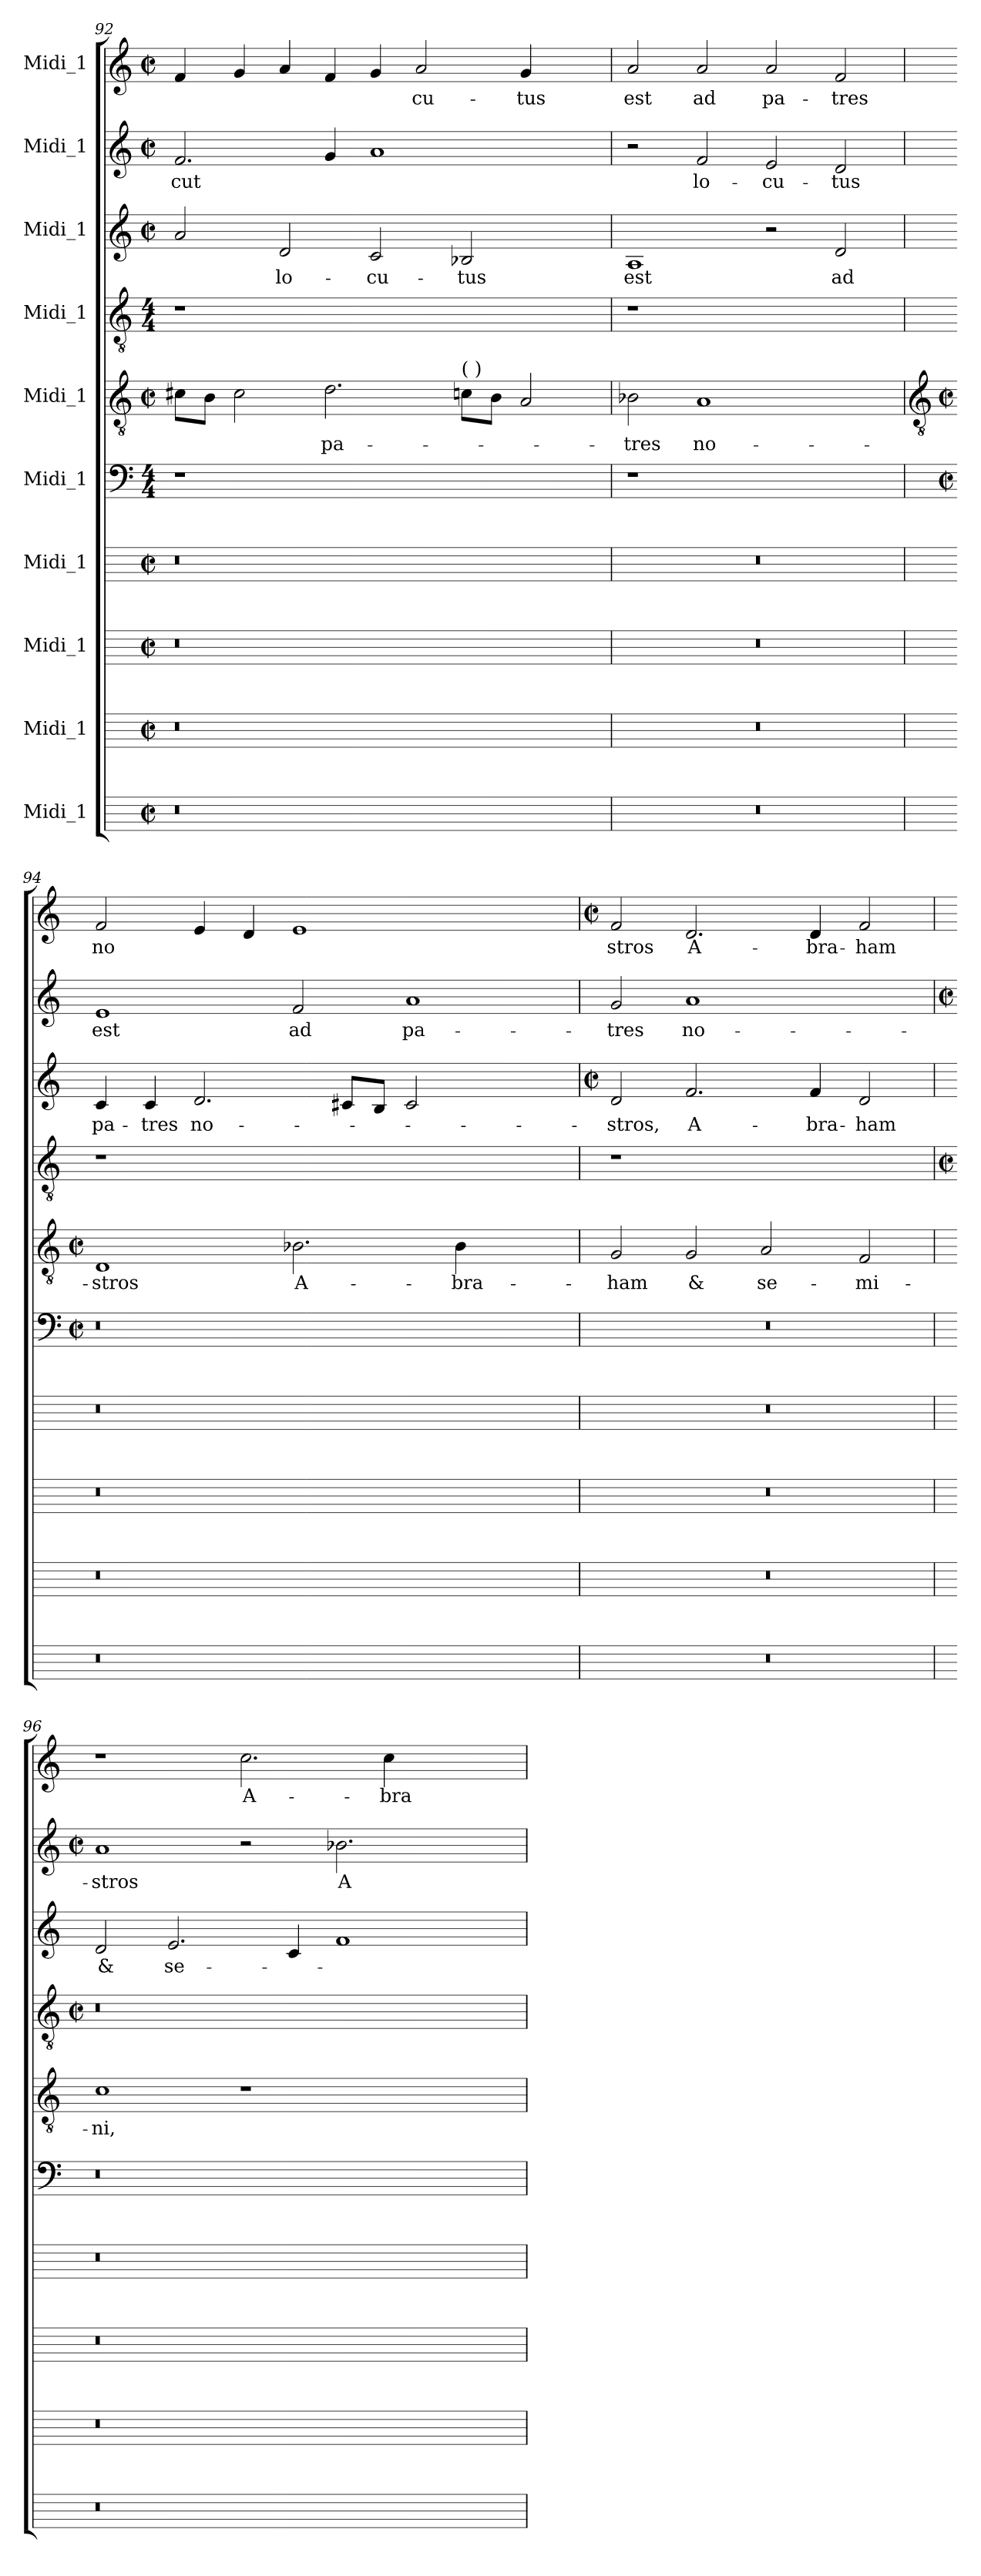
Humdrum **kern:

**kern	**kern	**kern	**kern	**kern	**kern	**text	**kern	**kern	**text	**kern	**text	**kern	**text
*part10	*part9	*part8	*part7	*part6	*part5	*part5	*part4	*part3	*part3	*part2	*part2	*part1	*part1
*staff10	*staff9	*staff8	*staff7	*staff6	*staff5	*staff5	*staff4	*staff3	*staff3	*staff2	*staff2	*staff1	*staff1
*I"Midi_1	*I"Midi_1	*I"Midi_1	*I"Midi_1	*I"Midi_1	*I"Midi_1	*	*I"Midi_1	*I"Midi_1	*	*I"Midi_1	*	*I"Midi_1	*
!!LO:LB:g=z
*	*	*	*	*clefF4	*clefGv2	*	*clefGv2	*clefG2	*	*clefG2	*	*clefG2	*
*	*	*	*	*k[]	*k[]	*	*k[]	*k[]	*	*k[]	*	*k[]	*
*	*	*	*	*C:	*C:	*	*C:	*C:	*	*C:	*	*C:	*
*M4/2	*M4/2	*M4/2	*M4/2	*M4/4	*M4/2	*	*M4/4	*M4/2	*	*M4/2	*	*M4/2	*
*met(c|)	*met(c|)	*met(c|)	*met(c|)	*	*met(c|)	*	*	*met(c|)	*	*met(c|)	*	*met(c|)	*
=92	=92	=92	=92	=92	=92	=92	=92	=92	=92	=92	=92	=92	=92
!	!	!	!	!	!	!	!	!	!	!	!LO:LY:b	!	!
0r	0r	0r	0r	1r	8c#L	.	1r	2a	.	2.f	-cut	4f	.
.	.	.	.	.	8BJ	.	.	.	.	.	.	.	.
.	.	.	.	.	2c#	.	.	.	.	.	.	4g	.
!	!	!	!	!	!	!	!	!	!LO:LY:b	!	!	!	!
.	.	.	.	.	.	.	.	2d	lo-	.	.	4a	.
!	!	!	!	!	!	!LO:LY:b	!	!	!	!	!	!	!
.	.	.	.	.	2.d	pa-	.	.	.	4g	.	4f	.
!	!	!	!	!	!	!	!	!	!LO:LY:b	!	!	!	!
.	.	.	.	1ryy	.	.	1ryy	2c	-cu-	1a	.	4g	.
!	!	!	!	!	!	!	!	!	!	!	!	!	!LO:LY:b
.	.	.	.	.	.	.	.	.	.	.	.	2a	cu-
!	!	!	!	!	!LO:TX:a:t=(  )	!	!	!	!	!	!	!	!
!	!	!	!	!	!	!	!	!	!LO:LY:b	!	!	!	!
.	.	.	.	.	8cL	.	.	2B-X	-tus	.	.	.	.
.	.	.	.	.	8BJ	.	.	.	.	.	.	.	.
!	!	!	!	!	!	!	!	!	!	!	!	!	!LO:LY:b
.	.	.	.	.	2A	.	.	.	.	.	.	4g	-tus
4ryy	4ryy	4ryy	4ryy	4ryy	.	.	4ryy	4ryy	.	4ryy	.	4ryy	.
=93	=93	=93	=93	=93	=93	=93	=93	=93	=93	=93	=93	=93	=93
!	!	!	!	!	!	!LO:LY:b	!	!	!LO:LY:b	!	!	!	!LO:LY:b
0r	0r	0r	0r	1r	2B-X	-tres	1r	1A	est	2r	.	2a	est
!	!	!	!	!	!	!LO:LY:b	!	!	!	!	!LO:LY:b	!	!LO:LY:b
.	.	.	.	.	1A	no-	.	.	.	2f	lo-	2a	ad
!	!	!	!	!	!	!	!	!	!	!	!LO:LY:b	!	!LO:LY:b
.	.	.	.	1ryy	.	.	1ryy	2r	.	2e	-cu-	2a	pa-
!	!	!	!	!	!	!	!	!	!LO:LY:b	!	!LO:LY:b	!	!LO:LY:b
.	.	.	.	.	2ryy	.	.	2d	ad	2d	-tus	2f	-tres
!!LO:LB:g=z
=94	=94	=94	=94	=94	=94	=94	=94	=94	=94	=94	=94	=94	=94
*	*	*	*	*	*clefGv2	*	*	*	*	*	*	*	*
*	*	*	*	*M4/2	*M4/2	*	*	*	*	*	*	*	*
*	*	*	*	*met(c|)	*met(c|)	*	*	*	*	*	*	*	*
!	!	!	!	!	!	!LO:LY:b	!	!	!LO:LY:b	!	!LO:LY:b	!	!LO:LY:b
0r	0r	0r	0r	0r	1D	-stros	1r	4c	pa-	1e	est	2f	no
!	!	!	!	!	!	!	!	!	!LO:LY:b	!	!	!	!
.	.	.	.	.	.	.	.	4c	-tres	.	.	.	.
!	!	!	!	!	!	!	!	!	!LO:LY:b	!	!	!	!
.	.	.	.	.	.	.	.	2.d	no-	.	.	4e	.
.	.	.	.	.	.	.	.	.	.	.	.	4d	.
!	!	!	!	!	!	!LO:LY:b	!	!	!	!	!LO:LY:b	!	!
.	.	.	.	.	2.B-X	A-	1.ryy	.	.	2f	ad	1e	.
.	.	.	.	.	.	.	.	8c#L	.	.	.	.	.
.	.	.	.	.	.	.	.	8BJ	.	.	.	.	.
!	!	!	!	!	!	!	!	!	!	!	!LO:LY:b	!	!
.	.	.	.	.	.	.	.	2c#	.	1a	pa-	.	.
!	!	!	!	!	!	!LO:LY:b	!	!	!	!	!	!	!
.	.	.	.	.	4B-	-bra-	.	.	.	.	.	.	.
2ryy	2ryy	2ryy	2ryy	2ryy	2ryy	.	.	2ryy	.	.	.	2ryy	.
!!LO:LB:g=z
=95	=95	=95	=95	=95	=95	=95	=95	=95	=95	=95	=95	=95	=95
*	*	*	*	*	*	*	*	*M4/2	*	*	*	*M4/2	*
*	*	*	*	*	*	*	*	*met(c|)	*	*	*	*met(c|)	*
!	!	!	!	!	!	!LO:LY:b	!	!	!LO:LY:b	!	!LO:LY:b	!	!LO:LY:b
0r	0r	0r	0r	0r	2G	-ham	1r	2d	-stros,	2g	-tres	2f	stros
!	!	!	!	!	!	!LO:LY:b	!	!	!LO:LY:b	!	!LO:LY:b	!	!LO:LY:b
.	.	.	.	.	2G	&	.	2.f	A-	1a	no-	2.d	A-
!	!	!	!	!	!	!LO:LY:b	!	!	!	!	!	!	!
.	.	.	.	.	2A	se-	1ryy	.	.	.	.	.	.
!	!	!	!	!	!	!	!	!	!LO:LY:b	!	!	!	!LO:LY:b
.	.	.	.	.	.	.	.	4f	-bra-	.	.	4d	-bra-
!	!	!	!	!	!	!LO:LY:b	!	!	!LO:LY:b	!	!	!	!LO:LY:b
.	.	.	.	.	2F	-mi-	.	2d	-ham	2ryy	.	2f	-ham
!!LO:LB:g=z
=96	=96	=96	=96	=96	=96	=96	=96	=96	=96	=96	=96	=96	=96
*	*	*	*	*	*	*	*M4/2	*	*	*M4/2	*	*	*
*	*	*	*	*	*	*	*met(c|)	*	*	*met(c|)	*	*	*
!	!	!	!	!	!	!LO:LY:b	!	!	!LO:LY:b	!	!LO:LY:b	!	!
0r	0r	0r	0r	0r	1c	-ni,	0r	2d	&	1a	-stros	1r	.
!	!	!	!	!	!	!	!	!	!LO:LY:b	!	!	!	!
.	.	.	.	.	.	.	.	2.e	se-	.	.	.	.
!	!	!	!	!	!	!	!	!	!	!	!	!	!LO:LY:b
.	.	.	.	.	1r	.	.	.	.	2r	.	2.cc	A-
.	.	.	.	.	.	.	.	4c	.	.	.	.	.
!	!	!	!	!	!	!	!	!	!	!	!LO:LY:b	!	!
.	.	.	.	.	.	.	.	1f	.	2.b-X	A	.	.
!	!	!	!	!	!	!	!	!	!	!	!	!	!LO:LY:b
.	.	.	.	.	.	.	.	.	.	.	.	4cc	-bra-
2ryy	2ryy	2ryy	2ryy	2ryy	2ryy	.	2ryy	.	.	.	.	2ryy	.
.	.	.	.	.	.	.	.	.	.	4ryy	.	.	.
=	=	=	=	=	=	=	=	=	=	=	=	=	=
*-	*-	*-	*-	*-	*-	*-	*-	*-	*-	*-	*-	*-	*-
